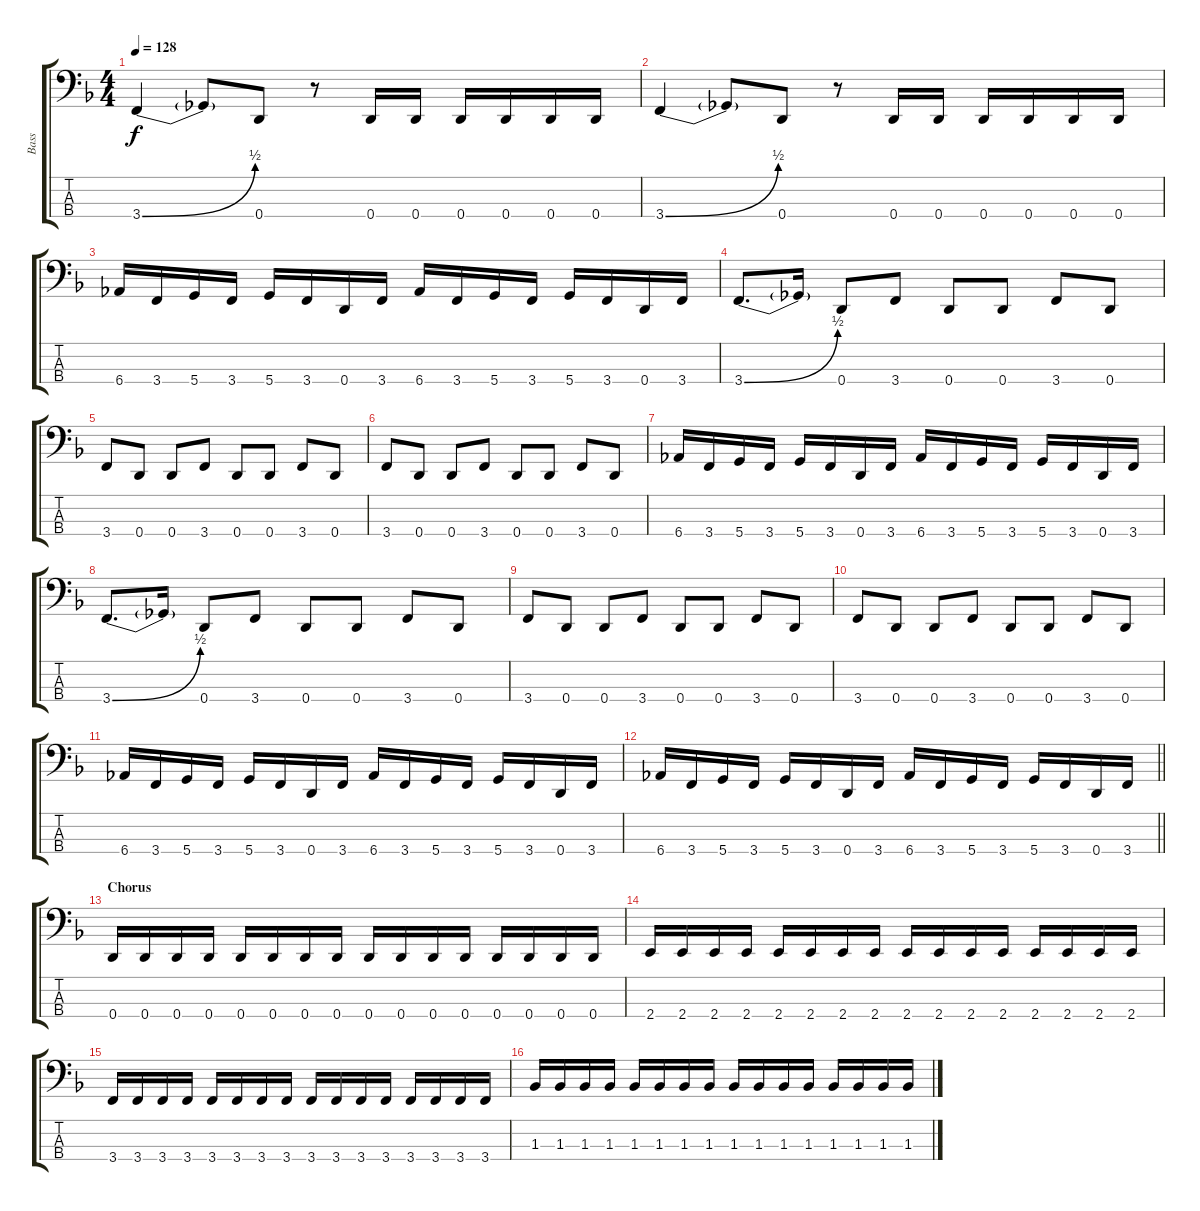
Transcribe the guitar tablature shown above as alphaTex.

\track ("Bass" "Bass") {instrument electricbasspick}
\staff {score tabs}
\tuning (G2 D2 A1 D1) {hide}
\ts (4 4)
\tempo 128
\clef f4
\ks dminor
3.4{be (bend 0 0 60 2)}.4{dy f} 3.4{t}.8 0.4.8 r.8 0.4.16 0.4.16 0.4.16 0.4.16 0.4.16 0.4.16 |
3.4{be (bend 0 0 60 2)}.4 3.4{t}.8 0.4.8 r.8 0.4.16 0.4.16 0.4.16 0.4.16 0.4.16 0.4.16 |
6.4.16 3.4.16 5.4.16 3.4.16 5.4.16 3.4.16 0.4.16 3.4.16 6.4.16 3.4.16 5.4.16 3.4.16 5.4.16 3.4.16 0.4.16 3.4.16 |
3.4{be (bend 0 0 60 2)}.8{d} 3.4{t}.16 0.4.8 3.4.8 0.4.8 0.4.8 3.4.8 0.4.8 |
3.4.8 0.4.8 0.4.8 3.4.8 0.4.8 0.4.8 3.4.8 0.4.8 |
3.4.8 0.4.8 0.4.8 3.4.8 0.4.8 0.4.8 3.4.8 0.4.8 |
6.4.16 3.4.16 5.4.16 3.4.16 5.4.16 3.4.16 0.4.16 3.4.16 6.4.16 3.4.16 5.4.16 3.4.16 5.4.16 3.4.16 0.4.16 3.4.16 |
3.4{be (bend 0 0 60 2)}.8{d} 3.4{t}.16 0.4.8 3.4.8 0.4.8 0.4.8 3.4.8 0.4.8 |
3.4.8 0.4.8 0.4.8 3.4.8 0.4.8 0.4.8 3.4.8 0.4.8 |
3.4.8 0.4.8 0.4.8 3.4.8 0.4.8 0.4.8 3.4.8 0.4.8 |
6.4.16 3.4.16 5.4.16 3.4.16 5.4.16 3.4.16 0.4.16 3.4.16 6.4.16 3.4.16 5.4.16 3.4.16 5.4.16 3.4.16 0.4.16 3.4.16 |
\barLineRight lightlight
6.4.16 3.4.16 5.4.16 3.4.16 5.4.16 3.4.16 0.4.16 3.4.16 6.4.16 3.4.16 5.4.16 3.4.16 5.4.16 3.4.16 0.4.16 3.4.16 |
\section ("" "Chorus")
0.4.16 0.4.16 0.4.16 0.4.16 0.4.16 0.4.16 0.4.16 0.4.16 0.4.16 0.4.16 0.4.16 0.4.16 0.4.16 0.4.16 0.4.16 0.4.16 |
2.4.16 2.4.16 2.4.16 2.4.16 2.4.16 2.4.16 2.4.16 2.4.16 2.4.16 2.4.16 2.4.16 2.4.16 2.4.16 2.4.16 2.4.16 2.4.16 |
3.4.16 3.4.16 3.4.16 3.4.16 3.4.16 3.4.16 3.4.16 3.4.16 3.4.16 3.4.16 3.4.16 3.4.16 3.4.16 3.4.16 3.4.16 3.4.16 |
1.3.16 1.3.16 1.3.16 1.3.16 1.3.16 1.3.16 1.3.16 1.3.16 1.3.16 1.3.16 1.3.16 1.3.16 1.3.16 1.3.16 1.3.16 1.3.16
